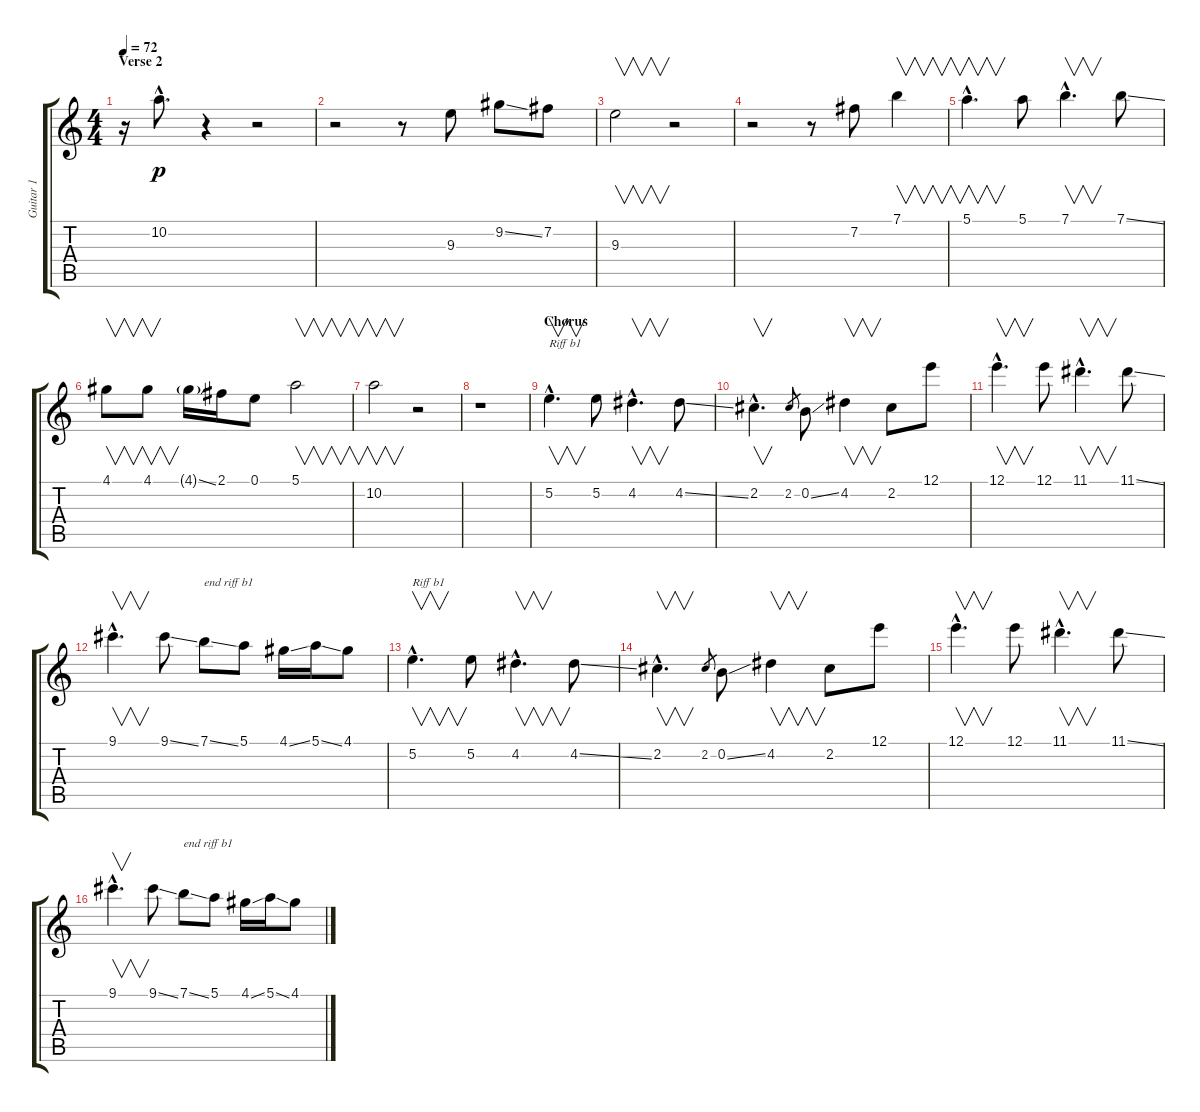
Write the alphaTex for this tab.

\track ("Guitar 1 " "Guitar 1 ") {instrument acousticguitarnylon}
\staff {score tabs}
\tuning (E4 B3 G3 D3 A2 E2) {hide}
\ts (4 4)
\section ("" "Verse 2")
\tempo 72
\clef g2
\ks c
r.16{dy f} 10.2{hac}.8{d dy p} r.4 r.2 |
r.2 r.8 9.3.8 9.2{ss}.8 7.2.8 |
9.3.2{v} r.2 |
r.2 r.8 7.2.8 7.1.4{v} |
5.1{hac}.4{v d} 5.1.8 7.1{hac}.4{v d} 7.1{ss}.8 |
4.1.8{v} 4.1.8{v} 4.1{ss g}.16 2.1.16 0.1.8 5.1.2{v} |
10.2.2{v} r.2 |
r.1 |
\section ("" "Chorus")
5.2{hac}.4{v d txt "Riff b1"} 5.2.8 4.2{hac}.4{v d} 4.2{ss}.8 |
2.2{hac}.4{v d} 2.2.8{gr} 0.2{ss}.8 4.2.4{v} 2.2.8 12.1.8 |
12.1{hac}.4{v d} 12.1.8 11.1{hac}.4{v d} 11.1{ss}.8 |
9.1{hac}.4{v d} 9.1{ss}.8 7.1{ss}.8{txt "end riff b1"} 5.1.8 4.1{ss}.16 5.1{ss}.16 4.1.8 |
5.2{hac}.4{v d txt "Riff b1"} 5.2.8 4.2{hac}.4{v d} 4.2{ss}.8 |
2.2{hac}.4{v d} 2.2.8{gr} 0.2{ss}.8 4.2.4{v} 2.2.8 12.1.8 |
12.1{hac}.4{v d} 12.1.8 11.1{hac}.4{v d} 11.1{ss}.8 |
9.1{hac}.4{v d} 9.1{ss}.8 7.1{ss}.8{txt "end riff b1"} 5.1.8 4.1{ss}.16 5.1{ss}.16 4.1.8
